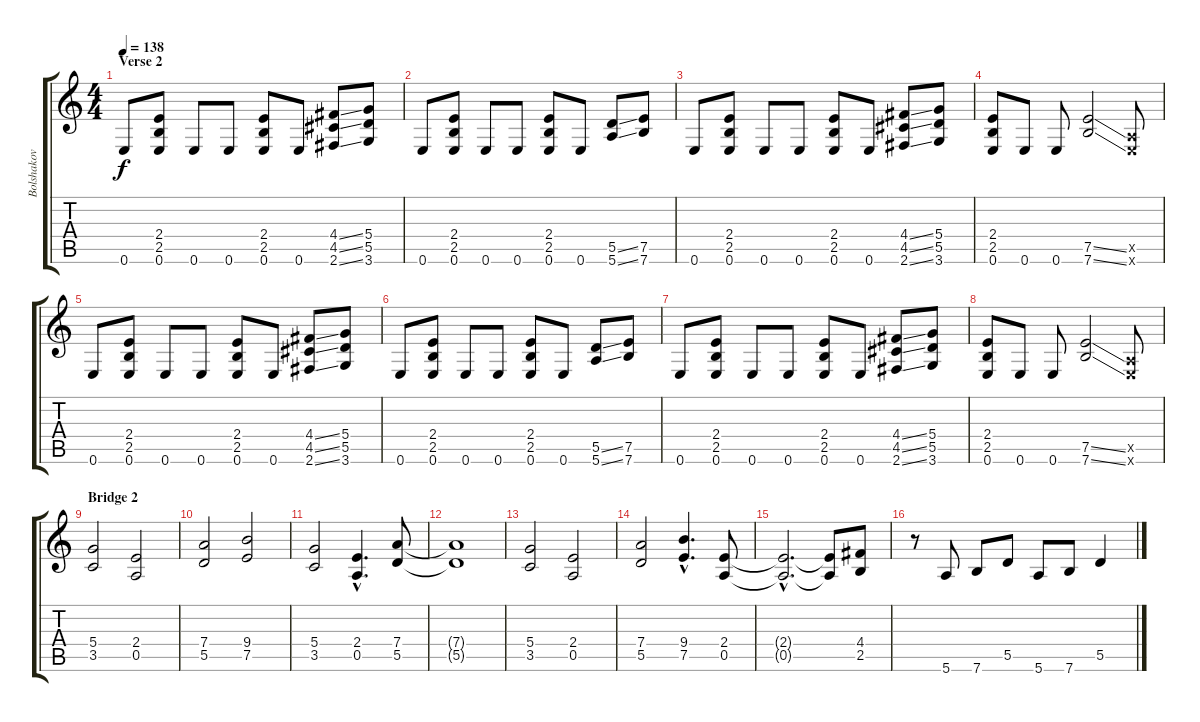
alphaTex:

\track ("Bolshakov" "Bolshakov") {instrument overdrivenguitar}
\staff {score tabs}
\tuning (E4 B3 G3 D3 A2 E2) {hide}
\ts (4 4)
\section ("" "Verse 2")
\tempo 138
\clef g2
\ks c
0.6.8{dy f} (2.4 2.5 0.6).8 0.6.8 0.6.8 (2.4 2.5 0.6).8 0.6.8 (4.4{ss} 4.5{ss} 2.6{ss}).8 (5.4 5.5 3.6).8 |
0.6.8 (2.4 2.5 0.6).8 0.6.8 0.6.8 (2.4 2.5 0.6).8 0.6.8 (5.5{ss} 5.6{ss}).8 (7.5 7.6).8 |
0.6.8 (2.4 2.5 0.6).8 0.6.8 0.6.8 (2.4 2.5 0.6).8 0.6.8 (4.4{ss} 4.5{ss} 2.6{ss}).8 (5.4 5.5 3.6).8 |
(2.4 2.5 0.6).8 0.6.8 0.6.8 (7.5{ss} 7.6{ss}).2 (0.5{x} 0.6{x}).8 |
0.6.8 (2.4 2.5 0.6).8 0.6.8 0.6.8 (2.4 2.5 0.6).8 0.6.8 (4.4{ss} 4.5{ss} 2.6{ss}).8 (5.4 5.5 3.6).8 |
0.6.8 (2.4 2.5 0.6).8 0.6.8 0.6.8 (2.4 2.5 0.6).8 0.6.8 (5.5{ss} 5.6{ss}).8 (7.5 7.6).8 |
0.6.8 (2.4 2.5 0.6).8 0.6.8 0.6.8 (2.4 2.5 0.6).8 0.6.8 (4.4{ss} 4.5{ss} 2.6{ss}).8 (5.4 5.5 3.6).8 |
(2.4 2.5 0.6).8 0.6.8 0.6.8 (7.5{ss} 7.6{ss}).2 (0.5{x} 0.6{x}).8 |
\section ("" "Bridge 2")
(5.4 3.5).2 (2.4 0.5).2 |
(7.4 5.5).2 (9.4 7.5).2 |
(5.4 3.5).2 (2.4{hac} 0.5{hac}).4{d} (7.4 5.5).8 |
(7.4{t} 5.5{t}).1 |
(5.4 3.5).2 (2.4 0.5).2 |
(7.4 5.5).2 (9.4{hac} 7.5{hac}).4{d} (2.4 0.5).8 |
(2.4{hac t} 0.5{hac t}).2{d} (2.4{t} 0.5{t}).8 (4.4 2.5).8 |
r.8 5.6.8 7.6.8 5.5.8 5.6.8 7.6.8 5.5.4
